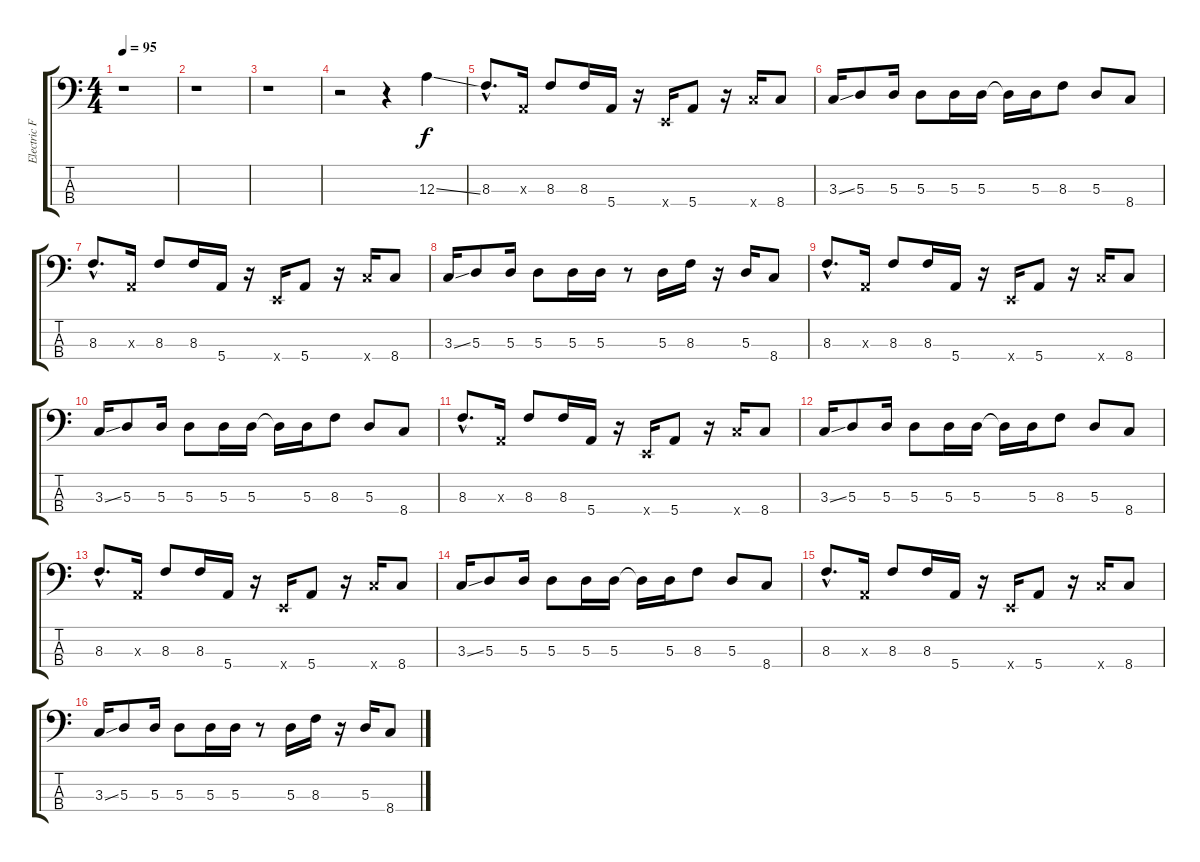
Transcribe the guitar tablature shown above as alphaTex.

\track ("Electric Finger" "Electric F") {instrument electricbassfinger}
\staff {score tabs}
\tuning (G2 D2 A1 E1) {hide}
\ts (4 4)
\tempo 95
\clef f4
\ks c
r.1{dy f instrument electricbassfinger} |
r.1 |
r.1 |
r.2 r.4 12.3{ss}.4 |
8.3{hac}.8{d} 0.3{x}.16 8.3.8 8.3.16 5.4.16 r.16 0.4{x}.16 5.4.8 r.16 8.4{x}.16 8.4.8 |
3.3{ss}.16 5.3.8 5.3.16 5.3.8 5.3.16 5.3.16 5.3{t}.16 5.3.16 8.3.8 5.3.8 8.4.8 |
8.3{hac}.8{d} 0.3{x}.16 8.3.8 8.3.16 5.4.16 r.16 0.4{x}.16 5.4.8 r.16 8.4{x}.16 8.4.8 |
3.3{ss}.16 5.3.8 5.3.16 5.3.8 5.3.16 5.3.16 r.8 5.3.16 8.3.16 r.16 5.3.16 8.4.8 |
8.3{hac}.8{d} 0.3{x}.16 8.3.8 8.3.16 5.4.16 r.16 0.4{x}.16 5.4.8 r.16 8.4{x}.16 8.4.8 |
3.3{ss}.16 5.3.8 5.3.16 5.3.8 5.3.16 5.3.16 5.3{t}.16 5.3.16 8.3.8 5.3.8 8.4.8 |
8.3{hac}.8{d} 0.3{x}.16 8.3.8 8.3.16 5.4.16 r.16 0.4{x}.16 5.4.8 r.16 8.4{x}.16 8.4.8 |
3.3{ss}.16 5.3.8 5.3.16 5.3.8 5.3.16 5.3.16 5.3{t}.16 5.3.16 8.3.8 5.3.8 8.4.8 |
8.3{hac}.8{d} 0.3{x}.16 8.3.8 8.3.16 5.4.16 r.16 0.4{x}.16 5.4.8 r.16 8.4{x}.16 8.4.8 |
3.3{ss}.16 5.3.8 5.3.16 5.3.8 5.3.16 5.3.16 5.3{t}.16 5.3.16 8.3.8 5.3.8 8.4.8 |
8.3{hac}.8{d} 0.3{x}.16 8.3.8 8.3.16 5.4.16 r.16 0.4{x}.16 5.4.8 r.16 8.4{x}.16 8.4.8 |
3.3{ss}.16 5.3.8 5.3.16 5.3.8 5.3.16 5.3.16 r.8 5.3.16 8.3.16 r.16 5.3.16 8.4.8
